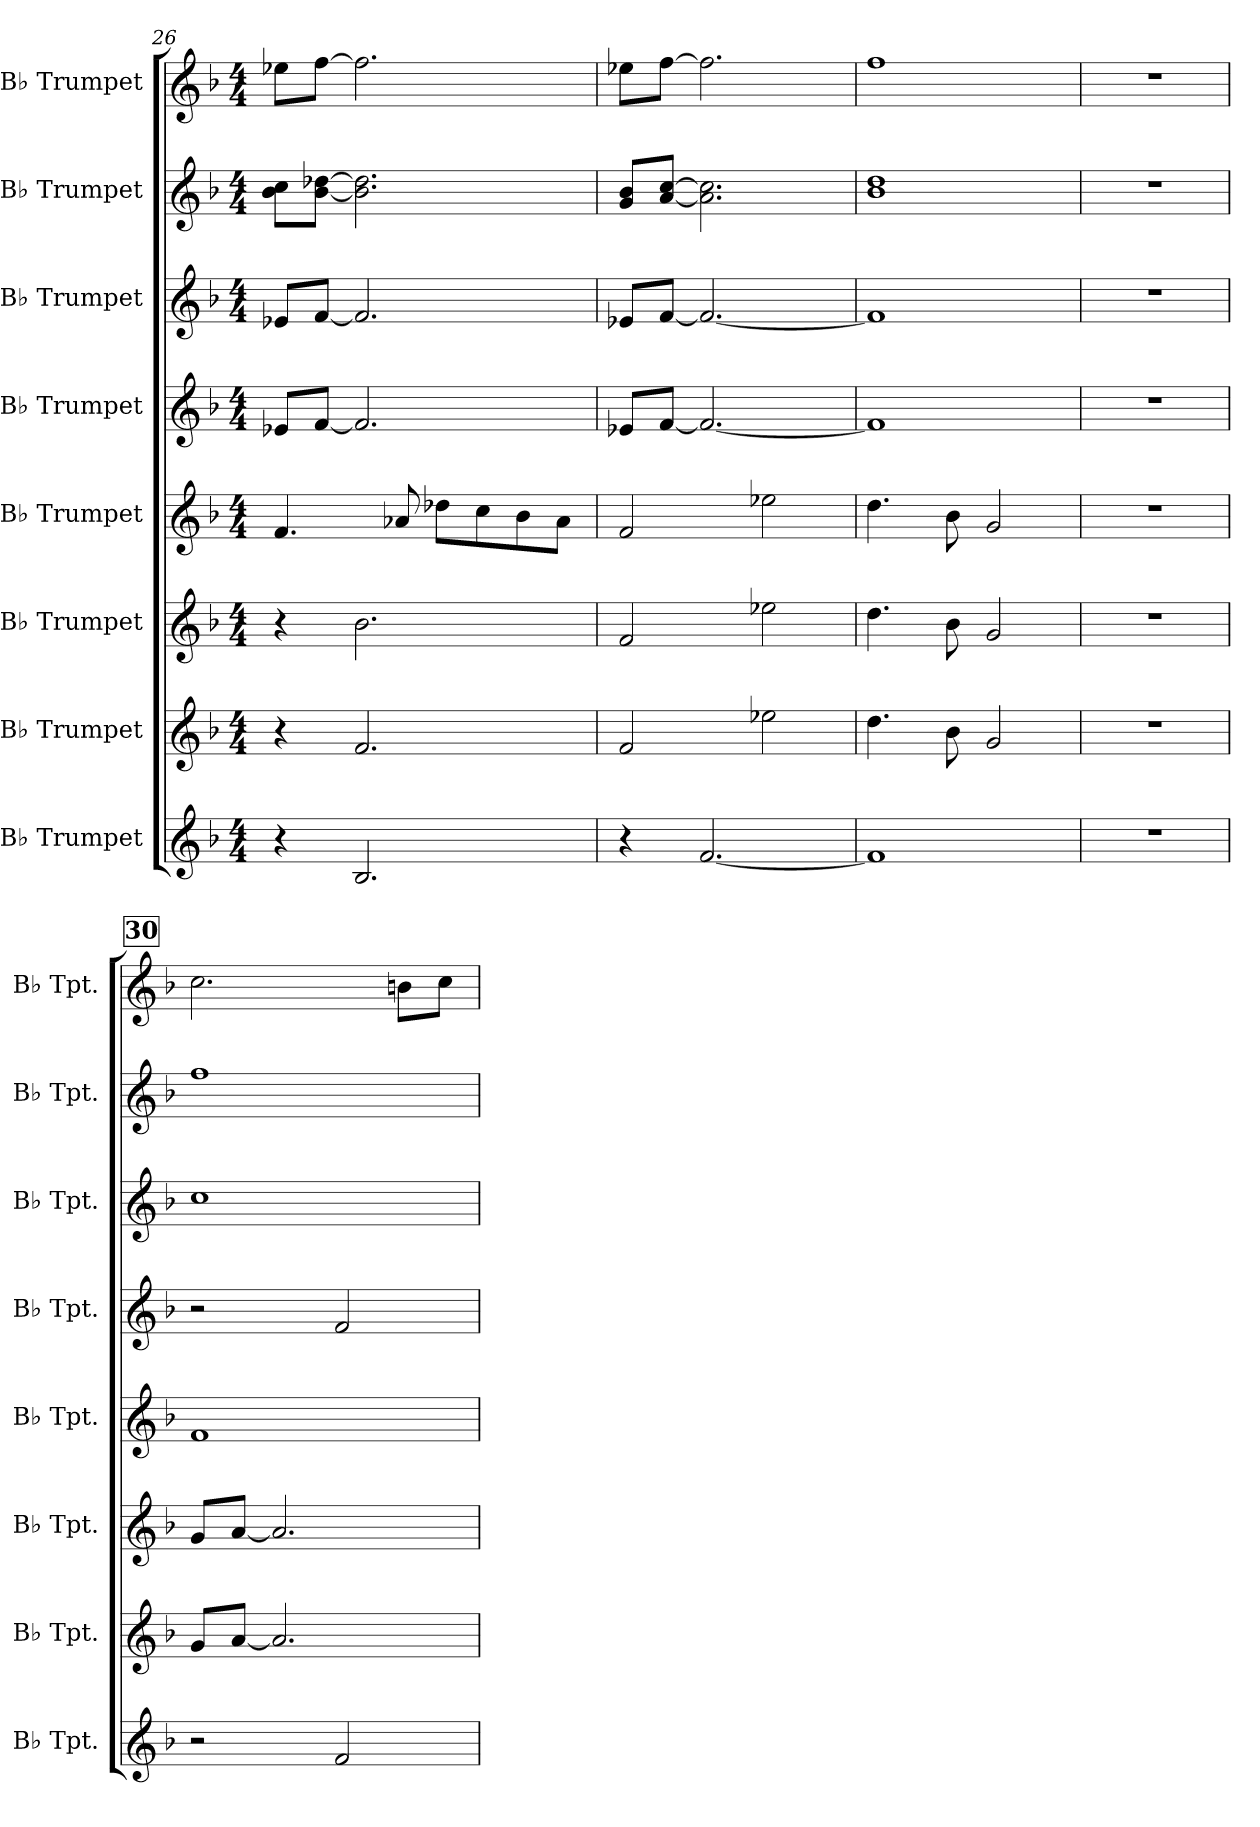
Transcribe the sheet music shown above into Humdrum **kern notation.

**kern	**kern	**kern	**kern	**kern	**kern	**kern	**kern
*part8	*part7	*part6	*part5	*part4	*part3	*part2	*part1
*staff8	*staff7	*staff6	*staff5	*staff4	*staff3	*staff2	*staff1
*I"B♭ Trumpet	*I"B♭ Trumpet	*I"B♭ Trumpet	*I"B♭ Trumpet	*I"B♭ Trumpet	*I"B♭ Trumpet	*I"B♭ Trumpet	*I"B♭ Trumpet
*I'B♭ Tpt.	*I'B♭ Tpt.	*I'B♭ Tpt.	*I'B♭ Tpt.	*I'B♭ Tpt.	*I'B♭ Tpt.	*I'B♭ Tpt.	*I'B♭ Tpt.
!!LO:PB:g=z
*clefG2	*clefG2	*clefG2	*clefG2	*clefG2	*clefG2	*clefG2	*clefG2
*ITrd1c2	*ITrd1c2	*ITrd1c2	*ITrd1c2	*ITrd1c2	*ITrd1c2	*ITrd1c2	*ITrd1c2
*k[b-e-a-]	*k[b-e-a-]	*k[b-e-a-]	*k[b-e-a-]	*k[b-e-a-]	*k[b-e-a-]	*k[b-e-a-]	*k[b-e-a-]
*M4/4	*M4/4	*M4/4	*M4/4	*M4/4	*M4/4	*M4/4	*M4/4
=26	=26	=26	=26	=26	=26	=26	=26
4r	4r	4r	4.e-/	8d-X/L	8d-X/L	8a-\ 8b-\L	8dd-X\L
.	.	.	.	[8e-/J	[8e-/J	[8a-\ [8cc-X\J	[8ee-\J
2.A-/	2.e-/	2.a-\	.	2.e-/]	2.e-/]	2.a-\] 2.cc-\]	2.ee-\]
.	.	.	8g-X/	.	.	.	.
.	.	.	8cc-X\L	.	.	.	.
.	.	.	8b-\	.	.	.	.
.	.	.	8a-\	.	.	.	.
.	.	.	8g-\J	.	.	.	.
=27	=27	=27	=27	=27	=27	=27	=27
4r	2e-/	2e-/	2e-/	8d-X/L	8d-X/L	8f/ 8a-/L	8dd-X\L
.	.	.	.	[8e-/J	[8e-/J	[8g/ [8b-/J	[8ee-\J
[2.e-/	.	.	.	2.e-/_	2.e-/_	2.g\] 2.b-\]	2.ee-\]
.	2dd-X\	2dd-X\	2dd-X\	.	.	.	.
=28	=28	=28	=28	=28	=28	=28	=28
1e-]	4.cc\	4.cc\	4.cc\	1e-]	1e-]	1a- 1cc	1ee-
.	8a-\	8a-\	8a-\	.	.	.	.
.	2f/	2f/	2f/	.	.	.	.
=29	=29	=29	=29	=29	=29	=29	=29
1r	1r	1r	1r	1r	1r	1r	1r
!!LO:REH:place=s1:a:B:fs=14:t=30
=30	=30	=30	=30	=30	=30	=30	=30
2r	8f/L	8f/L	1e-	2r	1b-	1ee-	2.b-\
.	[8g/J	[8g/J	.	.	.	.	.
.	2.g/]	2.g/]	.	.	.	.	.
2e-/	.	.	.	2e-/	.	.	.
.	.	.	.	.	.	.	8an\L
.	.	.	.	.	.	.	8b-\J
=	=	=	=	=	=	=	=
*-	*-	*-	*-	*-	*-	*-	*-
